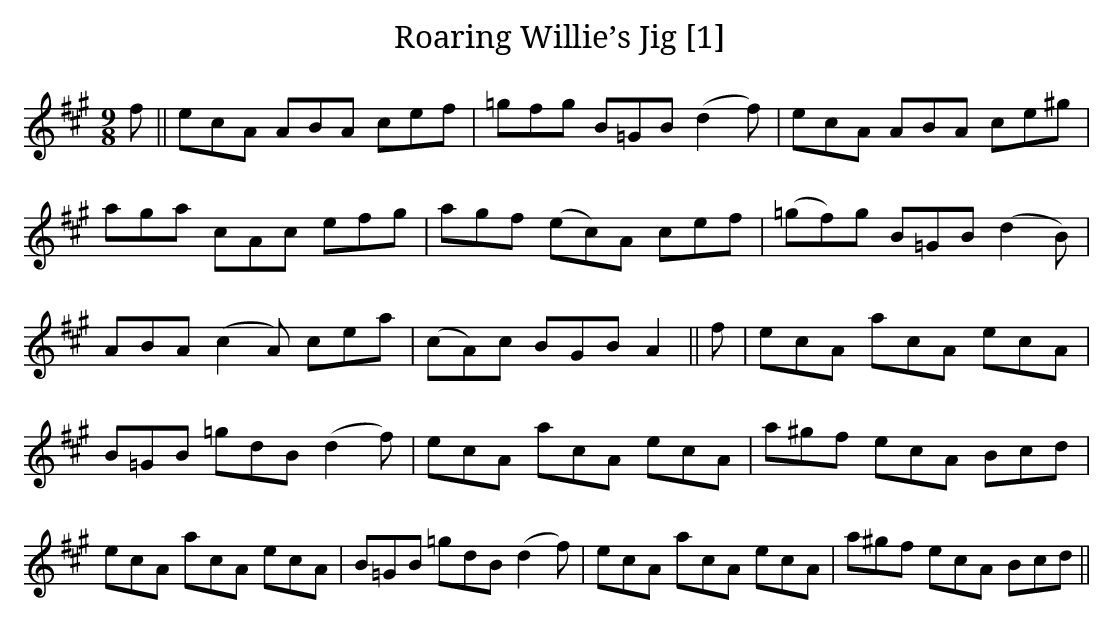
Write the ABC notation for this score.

X:1
T:Roaring Willie’s Jig [1]
M:9/8
L:1/8
K:A
f || ecA ABA cef | =gfg B=GB (d2f) | ecA ABA ce^g |
aga cAc efg | agf (ec)A cef | (=gf)g B=GB (d2B) |
ABA (c2A) cea | (cA)c BGB A2 || f | ecA acA ecA |
B=GB =gdB (d2f) | ecA acA ecA | a^gf ecA Bcd |
ecA acA ecA | B=GB =gdB (d2f) | ecA acA ecA | a^gf ecA Bcd ||
